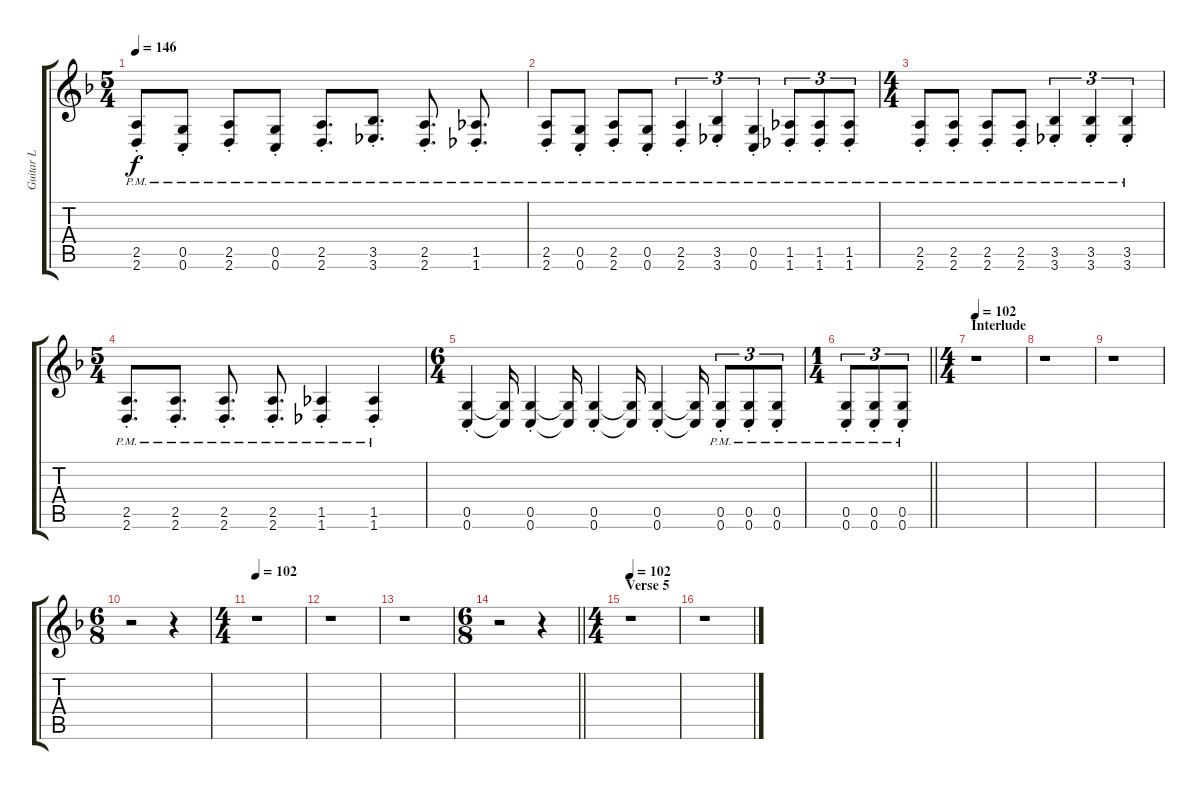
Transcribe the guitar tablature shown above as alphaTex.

\track ("Guitar L" "Guitar L") {instrument distortionguitar}
\staff {score tabs}
\tuning (D4 A3 F3 C3 G2 C2) {hide}
\ts (5 4)
\tempo 146
\clef g2
\ks f
(2.5{pm st} 2.6{pm st}).8{dy f} (0.5{pm st} 0.6{pm st}).8 (2.5{pm st} 2.6{pm st}).8 (0.5{pm st} 0.6{pm st}).8 (2.5{pm st} 2.6{pm st}).8{d} (3.5{pm st} 3.6{pm st}).8{d} (2.5{pm st} 2.6{pm st}).8{d} (1.5{pm st} 1.6{pm st}).8{d} |
(2.5{pm st} 2.6{pm st}).8 (0.5{pm st} 0.6{pm st}).8 (2.5{pm st} 2.6{pm st}).8 (0.5{pm st} 0.6{pm st}).8 (2.5{pm st} 2.6{pm st}).4{tu (3 2)} (3.5{pm st} 3.6{pm st}).4{tu (3 2)} (0.5{pm st} 0.6{pm st}).4{tu (3 2)} (1.5{pm st} 1.6{pm st}).8{tu (3 2)} (1.5{pm st} 1.6{pm st}).8{tu (3 2)} (1.5{pm st} 1.6{pm st}).8{tu (3 2)} |
\ts (4 4)
(2.5{pm st} 2.6{pm st}).8 (2.5{pm st} 2.6{pm st}).8 (2.5{pm st} 2.6{pm st}).8 (2.5{pm st} 2.6{pm st}).8 (3.5{pm st} 3.6{pm st}).4{tu (3 2)} (3.5{pm st} 3.6{pm st}).4{tu (3 2)} (3.5{pm st} 3.6{pm st}).4{tu (3 2)} |
\ts (5 4)
(2.5{pm st} 2.6{pm st}).8{d} (2.5{pm st} 2.6{pm st}).8{d} (2.5{pm st} 2.6{pm st}).8{d} (2.5{pm st} 2.6{pm st}).8{d} (1.5{pm st} 1.6{pm st}).4 (1.5{pm st} 1.6{pm st}).4 |
\ts (6 4)
(0.5{st} 0.6{st}).4 (0.5{t} 0.6{t}).16 (0.5{st} 0.6{st}).4 (0.5{t} 0.6{t}).16 (0.5{st} 0.6{st}).4 (0.5{t} 0.6{t}).16 (0.5{st} 0.6{st}).4 (0.5{t} 0.6{t}).16 (0.5{pm st} 0.6{pm st}).8{tu (3 2)} (0.5{pm st} 0.6{pm st}).8{tu (3 2)} (0.5{pm st} 0.6{pm st}).8{tu (3 2)} |
\ts (1 4)
\barLineRight lightlight
(0.5{pm st} 0.6{pm st}).8{tu (3 2)} (0.5{pm st} 0.6{pm st}).8{tu (3 2)} (0.5{pm st} 0.6{pm st}).8{tu (3 2)} |
\ts (4 4)
\section ("" "Interlude")
\tempo 102
r.1 |
r.1 |
r.1 |
\ts (6 8)
r.2 r.4 |
\ts (4 4)
\tempo 102
r.1 |
r.1 |
r.1 |
\ts (6 8)
\barLineRight lightlight
r.2 r.4 |
\ts (4 4)
\section ("" "Verse 5")
\tempo 102
r.1 |
r.1
